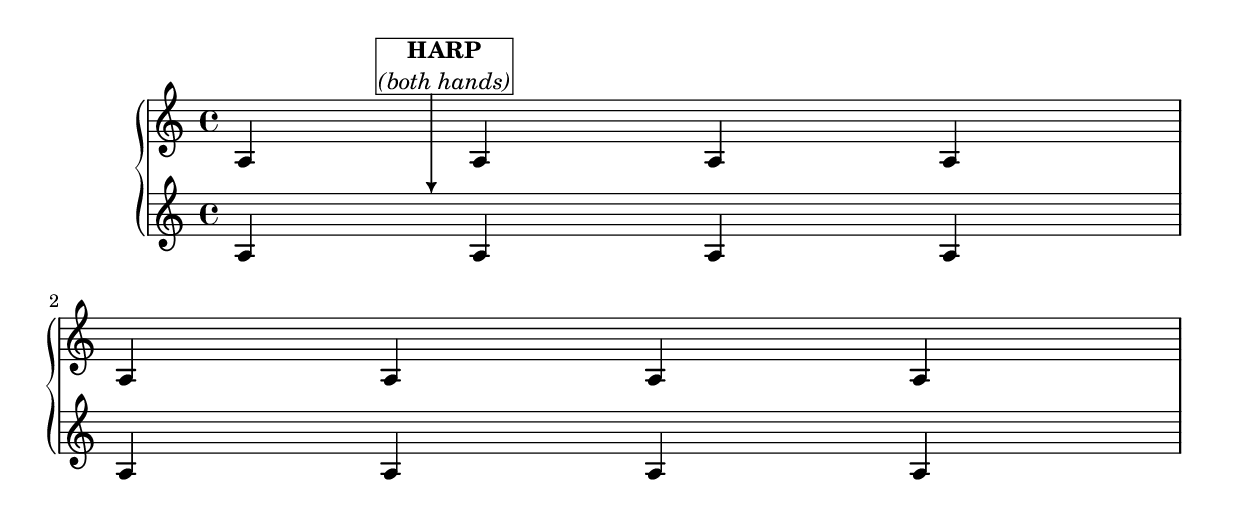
\version "2.24.2"

\version "2.24.2"

%% http://lsr.di.unimi.it/LSR/Item?id=1026
%% see also http://lsr.di.unimi.it/LSR/Item?id=650
%% Credits PPS on Feb. 2016

%%%% Snippet start here:

%%% "arrows.ily %%%

#(define-markup-command 
   (arrow layout props 
     type ;; "open" "close" "huron" "long" "large" "wings" "relief"
     fletching? ;; #t or #f
     axis ;; X or Y
     direction ;; RIGHT or LEFT, UP or DOWN, 
     a-length ;; any number >= #0
     boldness) ;; #0 < any number < #1
   (string? boolean? ly:dir? ly:dir? number? number?)
  "Draw arrows with variable length & boldness."
  (define fletching #t)  
  (interpret-markup layout props
    (cond 
     
;; "open" optimal thickness #0.14
      ((and (string=? type "open")(and (eq? axis X)(eq? direction 1)))
       (if (eq? fletching fletching?)
           (markup 
             (#:override (cons (quote filled) #f)
              (#:path boldness
               `((moveto    0.0  0.0)
                 (curveto  -0.4  0.0  -0.7  0.18  -0.94  0.44)
                 (moveto    0.0  0.0)
                 (curveto  -0.4  0.0  -0.7 -0.18  -0.94 -0.44)
                 (moveto    0.0  0.0)
                 (lineto   ,(+ (* a-length -1) 1) 0)
                 (rmoveto   1.44  0.0)
                 (rcurveto -0.4   0.0 -0.7  0.18 -0.94  0.44)
                 (rmoveto   0.94 -0.44)
                 (rcurveto -0.4   0.0 -0.7 -0.18 -0.94 -0.44)
                 (rmoveto   0.44  0.44)
                 (rcurveto -0.4   0.0 -0.7  0.18 -0.94  0.44)
                 (rmoveto   0.94 -0.44)
                 (rcurveto -0.4   0.0 -0.7 -0.18 -0.94 -0.44)
                 (rmoveto   0.44  0.44)
                 (rcurveto -0.4   0.0 -0.7  0.18 -0.94  0.44)
                 (rmoveto   0.94 -0.44)
                 (rcurveto -0.4   0.0 -0.7 -0.18 -0.94 -0.44)
                 (rmoveto   0.44  0.44)
                 (rcurveto -0.4   0.0 -0.7  0.18 -0.94  0.44)
                 (rmoveto   0.94 -0.44)
                 (rcurveto -0.4   0.0 -0.7 -0.18 -0.94 -0.44)))))
            (markup 
             (#:override (cons (quote filled) #f)
              (#:path boldness
               `((moveto    0.0  0.0)
                 (curveto  -0.4  0.0  -0.7  0.18  -0.94  0.44)
                 (moveto    0.0  0.0)
                 (curveto  -0.4  0.0  -0.7 -0.18  -0.94 -0.44)
                 (moveto    0.0  0.0)
                 (lineto   ,(* a-length -1) 0)))))))
     
      ((and (string=? type "open")(and (eq? axis X)(eq? direction -1)))
       (if (eq? fletching fletching?)
           (markup 
             (#:override (cons (quote filled) #f)
              (#:path boldness
               `((moveto    0.0  0.0)
                 (curveto   0.4  0.0   0.7  0.18   0.94  0.44)
                 (moveto    0.0  0.0)
                 (curveto   0.4  0.0   0.7 -0.18   0.94 -0.44)
                 (moveto    0.0  0.0)
                 (lineto   ,(- a-length 1) 0)
                 (rmoveto  -1.44   0.0)
                 (rcurveto  0.4   0.0  0.7  0.18  0.94  0.44)
                 (rmoveto  -0.94 -0.44)
                 (rcurveto  0.4   0.0  0.7 -0.18  0.94 -0.44)
                 (rmoveto  -0.44  0.44)
                 (rcurveto  0.4   0.0  0.7  0.18  0.94  0.44)
                 (rmoveto  -0.94 -0.44)
                 (rcurveto  0.4   0.0  0.7 -0.18  0.94 -0.44)
                 (rmoveto  -0.44  0.44)
                 (rcurveto  0.4   0.0  0.7  0.18  0.94  0.44)
                 (rmoveto  -0.94 -0.44)
                 (rcurveto  0.4   0.0  0.7 -0.18  0.94 -0.44)
                 (rmoveto  -0.44  0.44)
                 (rcurveto  0.4   0.0  0.7  0.18  0.94  0.44)
                 (rmoveto  -0.94 -0.44)
                 (rcurveto  0.4   0.0  0.7 -0.18  0.94 -0.44)))))
            (markup 
             (#:override (cons (quote filled) #f)
              (#:path boldness
               `((moveto    0.0  0.0)
                 (curveto   0.4  0.0   0.7  0.18   0.94  0.44)
                 (moveto    0.0  0.0)
                 (curveto   0.4  0.0   0.7 -0.18   0.94 -0.44)
                 (moveto    0.0  0.0)
                 (lineto   ,a-length 0)))))))
      
      ((and (string=? type "open")(and (eq? axis Y)(eq? direction 1)))
       (if (eq? fletching fletching?)
           (markup 
             (#:override (cons (quote filled) #f)
              (#:path boldness
               `((moveto    0.0  0.0)
                 (curveto   0.0 -0.4  0.18  -0.7   0.44 -0.94)
                 (moveto    0.0  0.0)
                 (curveto   0.0 -0.4 -0.18  -0.7  -0.44 -0.94)
                 (moveto    0.0  0.0)
                 (lineto    0.0  ,(+ (* a-length -1) 1))
                 (rmoveto   0.0   1.44)
                 (rcurveto  0.0  -0.4  0.18 -0.7  0.44 -0.94)
                 (rmoveto  -0.44  0.94)
                 (rcurveto  0.0  -0.4 -0.18 -0.7 -0.44 -0.94)
                 (rmoveto   0.44  0.44)
                 (rcurveto  0.0  -0.4  0.18 -0.7  0.44 -0.94)
                 (rmoveto  -0.44  0.94)
                 (rcurveto  0.0  -0.4 -0.18 -0.7 -0.44 -0.94)
                 (rmoveto   0.44  0.44)
                 (rcurveto  0.0  -0.4  0.18 -0.7  0.44 -0.94)
                 (rmoveto  -0.44  0.94)
                 (rcurveto  0.0  -0.4 -0.18 -0.7 -0.44 -0.94)
                 (rmoveto   0.44  0.44)
                 (rcurveto  0.0  -0.4  0.18 -0.7  0.44 -0.94)
                 (rmoveto  -0.44  0.94)
                 (rcurveto  0.0  -0.4 -0.18 -0.7 -0.44 -0.94)))))
            (markup 
             (#:override (cons (quote filled) #f)
              (#:path boldness
               `((moveto    0.0  0.0)
                 (curveto   0.0 -0.4  0.18  -0.7   0.44 -0.94)
                 (moveto    0.0  0.0)
                 (curveto   0.0 -0.4 -0.18  -0.7  -0.44 -0.94)
                 (moveto    0.0  0.0)
                 (lineto    0.0 ,(* a-length -1))))))))
     
      ((and (string=? type "open")(and (eq? axis Y)(eq? direction -1)))
       (if (eq? fletching fletching?)
           (markup 
             (#:override (cons (quote filled) #f)
              (#:path boldness
               `((moveto    0.0  0.0)
                 (curveto   0.0  0.4  0.18   0.7   0.44  0.94)
                 (moveto    0.0  0.0)
                 (curveto   0.0  0.4 -0.18   0.7  -0.44  0.94)
                 (moveto    0.0  0.0)
                 (lineto    0.0  ,(- a-length 1))
                 (rmoveto   0.0  -1.44)
                 (rcurveto  0.0   0.4  0.18  0.7  0.44  0.94)
                 (rmoveto  -0.44 -0.94)
                 (rcurveto  0.0   0.4 -0.18  0.7 -0.44  0.94)
                 (rmoveto   0.44 -0.44)
                 (rcurveto  0.0   0.4  0.18  0.7  0.44  0.94)
                 (rmoveto  -0.44 -0.94)
                 (rcurveto  0.0   0.4 -0.18  0.7 -0.44  0.94)
                 (rmoveto   0.44 -0.44)
                 (rcurveto  0.0   0.4  0.18  0.7  0.44  0.94)
                 (rmoveto  -0.44 -0.94)
                 (rcurveto  0.0   0.4 -0.18  0.7 -0.44  0.94)
                 (rmoveto   0.44 -0.44)
                 (rcurveto  0.0   0.4  0.18  0.7  0.44  0.94)
                 (rmoveto  -0.44 -0.94)
                 (rcurveto  0.0   0.4 -0.18  0.7 -0.44  0.94)))))
            (markup 
             (#:override (cons (quote filled) #f)
              (#:path boldness
               `((moveto    0.0  0.0)
                 (curveto   0.0  0.4  0.18   0.7   0.44  0.94)
                 (moveto    0.0  0.0)
                 (curveto   0.0  0.4 -0.18   0.7  -0.44  0.94)
                 (moveto    0.0  0.0)
                 (lineto    0.0 ,a-length)))))))
     
;; "close" optimal thickness #0.14
      ((and (string=? type "closed")(and (eq? axis X)(eq? direction 1)))
       (if (eq? fletching fletching?)
           (markup 
             (#:override (cons (quote filled) #t)
              (#:path boldness
               `((moveto    0.0   0.0)
                 (curveto  -0.06  0.00  -0.55 -0.07  -0.97 -0.47)
                 (curveto  -0.99 -0.38  -0.92 -0.20  -0.92 -0.02)
                 (lineto   ,(+ (* a-length -1) 3.03) -0.02)
                 (rcurveto -0.06  0.00  -0.55 -0.07  -0.97 -0.48)
                 (rlineto  -2.03  0.00)
                 (rcurveto  0.14  0.14   0.48  0.41   0.95  0.50)
                 (rcurveto -0.06  0.00  -0.55  0.07  -0.95  0.50)
                 (rlineto   2.03  0.00)
                 (rcurveto  0.14 -0.14   0.48 -0.41   0.95 -0.48)
                 (lineto   ,(+ (* a-length -1) 3.03)  0.02)
                 (lineto   -0.92  0.02)
                 (curveto  -0.92  0.20  -0.99  0.38  -0.97  0.47)
                 (curveto  -0.55  0.07  -0.06  0.00   0.00  0.00)))))
            (markup 
             (#:override (cons (quote filled) #t)
              (#:path boldness
               `((moveto    0.0  0.0)
                 (curveto -0.06  0.00  -0.55 -0.07  -0.97 -0.47)
                 (curveto -0.99 -0.38  -0.92 -0.20  -0.92 -0.02)
                 (lineto ,(* a-length -1) -0.02)
                 (lineto ,(* a-length -1)  0.02)
                 (lineto -0.92  0.02)
                 (curveto -0.92  0.20  -0.99  0.38  -0.97  0.47)
                 (curveto -0.55  0.07  -0.06  0.00   0.00  0.00)))))))
     
      ((and (string=? type "closed")(and (eq? axis X)(eq? direction -1)))
       (if (eq? fletching fletching?)
           (markup 
             (#:override (cons (quote filled) #t)
              (#:path boldness
               `((moveto    0.0   0.0)
                 (curveto   0.06  0.00  0.55  -0.07  0.97 -0.47)
                 (curveto   0.99 -0.38  0.92  -0.20  0.92 -0.02)
                 (lineto   ,(- a-length 3.03) -0.02)
                 (rcurveto  0.06  0.00  0.55  -0.07  0.97 -0.48)
                 (rlineto   2.03  0.00)
                 (rcurveto -0.14  0.14 -0.48   0.41 -0.95  0.50)
                 (rcurveto  0.06  0.00  0.55   0.07  0.95  0.50)
                 (rlineto  -2.03  0.00)
                 (rcurveto -0.14 -0.14 -0.48  -0.41 -0.95 -0.48)
                 (lineto   ,(- a-length 3.03)  0.02)
                 (lineto    0.92  0.02)
                 (curveto   0.92  0.20  0.99   0.38  0.97  0.47)
                 (curveto   0.55  0.07  0.06   0.00  0.00  0.00)))))
            (markup 
             (#:override (cons (quote filled) #t)
              (#:path boldness
                `((moveto   0.0   0.0)
                 (curveto  0.06  0.00  0.55 -0.07  0.97 -0.47)
                 (curveto  0.99 -0.38  0.92 -0.20  0.92 -0.02)
                 (lineto   ,a-length -0.02)
                 (lineto   ,a-length  0.02)
                 (lineto   0.92  0.02)
                 (curveto  0.92  0.20  0.99  0.38  0.97  0.47)
                 (curveto  0.55  0.07  0.06  0.00  0.00  0.00)))))))
      
      ((and (string=? type "closed")(and (eq? axis Y)(eq? direction 1)))
       (if (eq? fletching fletching?)
           (markup 
             (#:override (cons (quote filled) #t)
              (#:path boldness
               `((moveto    0.00  0.00)
                 (curveto   0.00 -0.06  -0.07 -0.55  -0.47 -0.97)
                 (curveto  -0.38 -0.99  -0.20 -0.92  -0.02 -0.92)
                 (lineto   -0.02  ,(+ (* a-length -1) 3.03))
                 (rcurveto  0.00 -0.06  -0.07 -0.55  -0.48 -0.97)
                 (rlineto   0.00 -2.03)
                 (rcurveto  0.14  0.14   0.41  0.48   0.50  0.95 )
                 (rcurveto  0.00 -0.06   0.07 -0.55   0.50 -0.95)
                 (rlineto   0.00  2.03)
                 (rcurveto -0.14  0.14  -0.41  0.48  -0.48  0.95)
                 (lineto    0.02  ,(+ (* a-length -1) 3.03))
                 (lineto    0.02 -0.92)
                 (curveto   0.20 -0.92   0.38 -0.99   0.47 -0.97)
                 (curveto   0.07 -0.55   0.00 -0.06   0.00  0.00)))))
            (markup 
             (#:override (cons (quote filled) #t)
              (#:path boldness
               `((moveto   0.00  0.00)
                 (curveto  0.00 -0.06  -0.07 -0.55 -0.47 -0.97)
                 (curveto -0.38 -0.99  -0.20 -0.92 -0.02 -0.92)
                 (lineto  -0.02  ,(* a-length -1))
                 (lineto   0.02  ,(* a-length -1))
                 (lineto   0.02 -0.92 )
                 (curveto  0.20 -0.92   0.38 -0.99   0.47 -0.97)
                 (curveto  0.07 -0.55   0.00 -0.06   0.00  0.00)))))))
     
      ((and (string=? type "closed")(and (eq? axis Y)(eq? direction -1)))
       (if (eq? fletching fletching?)
           (markup 
             (#:override (cons (quote filled) #t)
              (#:path boldness
               `((moveto    0.0  0.0)
                 (curveto  0.00  0.06  -0.07  0.55 -0.47  0.97)
                 (curveto -0.38  0.99  -0.20  0.92 -0.02  0.92)
                 (lineto  -0.02  ,(- a-length 3.03))
                 
                 (rcurveto  0.00  0.06  -0.07  0.55  -0.48  0.97)
                 (rlineto   0.00  2.03)
                 (rcurveto  0.14 -0.14   0.41 -0.48   0.50 -0.95 )
                 (rcurveto  0.00  0.06   0.07  0.55   0.50  0.95)
                 (rlineto   0.00 -2.03)
                 (rcurveto -0.14 -0.14  -0.41 -0.48  -0.48 -0.95)
                 
                 (lineto   0.02  ,(- a-length 3.03))
                 (lineto   0.02  0.92 )
                 (curveto  0.20  0.92   0.38  0.99   0.47  0.97)
                 (curveto  0.07  0.55   0.00  0.06   0.00  0.00)))))
            (markup 
             (#:override (cons (quote filled) #t)
              (#:path boldness
               `((moveto    0.0  0.0)
                 (curveto  0.00  0.06  -0.07  0.55 -0.47  0.97)
                 (curveto -0.38  0.99  -0.20  0.92 -0.02  0.92)
                 (lineto  -0.02  ,a-length)
                 (lineto   0.02  ,a-length)
                 (lineto   0.02  0.92 )
                 (curveto  0.20  0.92   0.38  0.99   0.47  0.97)
                 (curveto  0.07  0.55   0.00  0.06   0.00  0.00)))))))    
      
;; "huron" optimal thickness #0.15
      ((and (string=? type "huron")(and (eq? axis X)(eq? direction 1)))
       (if (eq? fletching fletching?)
           (markup 
             (#:override (cons (quote filled) #f)
              (#:path boldness
               `((moveto    0.0  0.0)
                 (lineto   -0.6 -0.5)
                 (moveto    0.0  0.0)
                 (lineto   -0.6  0.5)
                 (moveto    0.0  0.0)
                 (lineto   ,(+ (* a-length -1) 0.6) 0)
                 (rmoveto   1.6  0.0)
                 (rlineto  -0.6  -0.5)
                 (rmoveto   0.6   0.5)
                 (rlineto  -0.6   0.5)
                 (rmoveto   0.2  -0.5)
                 (rlineto  -0.6  -0.5)
                 (rmoveto   0.6   0.5)
                 (rlineto  -0.6   0.5)
                 (rmoveto   0.2  -0.5)
                 (rlineto  -0.6  -0.5)
                 (rmoveto   0.6   0.5)
                 (rlineto  -0.6   0.5)
                 (rmoveto   0.2  -0.5)
                 (rlineto  -0.6  -0.5)
                 (rmoveto   0.6   0.5)
                 (rlineto  -0.6   0.5)
                 (rmoveto   0.2  -0.5)
                 (rlineto  -0.6  -0.5)
                 (rmoveto   0.6   0.5)
                 (rlineto  -0.6   0.5)))))
            (markup 
             (#:override (cons (quote filled) #f)
              (#:path boldness
               `((moveto    0.0  0.0)
                 (lineto   -0.6 -0.5)
                 (moveto    0.0  0.0)
                 (lineto   -0.6  0.5)
                 (moveto    0.0  0.0)
                 (lineto   ,(* a-length -1) 0)))))))
     
      ((and (string=? type "huron")(and (eq? axis X)(eq? direction -1)))
       (if (eq? fletching fletching?)
           (markup 
             (#:override (cons (quote filled) #f)
              (#:path boldness
               `((moveto    0.0  0.0)
                 (lineto    0.6 -0.5)
                 (moveto    0.0  0.0)
                 (lineto    0.6  0.5)
                 (moveto    0.0  0.0)
                 (lineto   ,(- a-length 0.6) 0)
                 (rmoveto  -1.6   0.0)
                 (rlineto   0.6  -0.5)
                 (rmoveto  -0.6   0.5)
                 (rlineto   0.6   0.5)
                 (rmoveto  -0.2  -0.5)
                 (rlineto   0.6  -0.5)
                 (rmoveto  -0.6   0.5)
                 (rlineto   0.6   0.5)
                 (rmoveto  -0.2  -0.5)
                 (rlineto   0.6  -0.5)
                 (rmoveto  -0.6   0.5)
                 (rlineto   0.6   0.5)
                 (rmoveto  -0.2  -0.5)
                 (rlineto   0.6  -0.5)
                 (rmoveto  -0.6   0.5)
                 (rlineto   0.6   0.5)
                 (rmoveto  -0.2  -0.5)
                 (rlineto   0.6  -0.5)
                 (rmoveto  -0.6   0.5)
                 (rlineto   0.6   0.5)))))
            (markup 
             (#:override (cons (quote filled) #f)
              (#:path boldness
               `((moveto    0.0  0.0)
                 (lineto    0.6 -0.5)
                 (moveto    0.0  0.0)
                 (lineto    0.6  0.5)
                 (moveto    0.0  0.0)
                 (lineto   ,a-length 0)))))))
      
      ((and (string=? type "huron")(and (eq? axis Y)(eq? direction 1)))
       (if (eq? fletching fletching?)
           (markup 
             (#:override (cons (quote filled) #f)
              (#:path boldness
               `((moveto    0.0  0.0)
                 (lineto   -0.5 -0.6)
                 (moveto    0.0  0.0)
                 (lineto    0.5 -0.6)
                 (moveto    0.0  0.0)
                 (lineto    0.0 ,(+ (* a-length -1) 0.6))
                 (rmoveto   0.0   1.6)
                 (rlineto   -0.5 -0.6)
                 (rmoveto   0.5   0.6)
                 (rlineto   0.5  -0.6)
                 (rmoveto  -0.5   0.2)
                 (rlineto  -0.5  -0.6)
                 (rmoveto   0.5   0.6)
                 (rlineto   0.5  -0.6)
                 (rmoveto  -0.5   0.2)
                 (rlineto  -0.5  -0.6)
                 (rmoveto   0.5   0.6)
                 (rlineto   0.5  -0.6)
                 (rmoveto  -0.5   0.2)
                 (rlineto  -0.5  -0.6)
                 (rmoveto   0.5   0.6)
                 (rlineto   0.5  -0.6)
                 (rmoveto  -0.5   0.2)
                 (rlineto  -0.5  -0.6)
                 (rmoveto   0.5   0.6)
                 (rlineto   0.5  -0.6)))))
            (markup 
             (#:override (cons (quote filled) #f)
              (#:path boldness
               `((moveto    0.0  0.0)
                 (lineto   -0.5 -0.6)
                 (moveto    0.0  0.0)
                 (lineto    0.5 -0.6)
                 (moveto    0.0  0.0)
                 (lineto    0.0 ,(* a-length -1))))))))
     
      ((and (string=? type "huron")(and (eq? axis Y)(eq? direction -1)))
       (if (eq? fletching fletching?)
           (markup 
             (#:override (cons (quote filled) #f)
              (#:path boldness
               `((moveto    0.0  0.0)
                 (lineto   -0.5  0.6)
                 (moveto    0.0  0.0)
                 (lineto    0.5  0.6)
                 (moveto    0.0  0.0)
                 (lineto    0.0 ,(- a-length 0.6))
                 (rmoveto   0.0  -1.6)
                 (rlineto   -0.5  0.6)
                 (rmoveto   0.5  -0.6)
                 (rlineto   0.5   0.6)
                 (rmoveto  -0.5  -0.2)
                 (rlineto  -0.5   0.6)
                 (rmoveto   0.5  -0.6)
                 (rlineto   0.5   0.6)
                 (rmoveto  -0.5  -0.2)
                 (rlineto  -0.5   0.6)
                 (rmoveto   0.5  -0.6)
                 (rlineto   0.5   0.6)
                 (rmoveto  -0.5  -0.2)
                 (rlineto  -0.5   0.6)
                 (rmoveto   0.5  -0.6)
                 (rlineto   0.5   0.6)
                 (rmoveto  -0.5  -0.2)
                 (rlineto  -0.5   0.6)
                 (rmoveto   0.5  -0.6)
                 (rlineto   0.5   0.6)))))
            (markup 
             (#:override (cons (quote filled) #f)
              (#:path boldness
               `((moveto    0.0  0.0)
                 (lineto   -0.5  0.6)
                 (moveto    0.0  0.0)
                 (lineto    0.5  0.6)
                 (moveto    0.0  0.0)
                 (lineto    0.0 ,a-length)))))))  
 
;; "long" optimal thickness #0.07
      ((and (string=? type "long")(and (eq? axis X)(eq? direction 1)))
       (if (eq? fletching fletching?)
           (markup 
             (#:override (cons (quote filled) #t)
              (#:path boldness
               `((moveto    0.0  0.0)
                 (lineto   -2.50 -0.60)
                 (curveto  -2.40 -0.40 -2.35 -0.15 -2.35 -0.05)
                 (lineto  ,(* (- a-length 2.40) -1) -0.05)
                 (rlineto  -0.30 -0.55)
                 (rlineto  -2.10  0.00)
                 (rlineto   0.30  0.60)
                 (rlineto  -0.30  0.60)
                 (rlineto   2.10  0.00)
                 (rlineto   0.30 -0.55)
                 (lineto  ,(* (- a-length 2.40) -1)  0.05)
                 (lineto   -2.35  0.05)
                 (curveto  -2.35  0.10 -2.40  0.40 -2.50  0.60)
                 (lineto    0.00  0.00)
                 (closepath)))))
            (markup 
             (#:override (cons (quote filled) #t)
              (#:path boldness
               `((moveto    0.00  0.00)
                 (lineto   -2.50 -0.60)
                 (curveto  -2.40 -0.40 -2.35 -0.15 -2.35 -0.05)
                 (lineto   ,(* a-length -1) -0.05)
                 (lineto   ,(* a-length -1)  0.05)
                 (lineto   -2.35  0.05)
                 (curveto  -2.35  0.10 -2.40  0.40 -2.50  0.60)
                 (lineto    0.00  0.00)
                 (closepath)))))))
     
      ((and (string=? type "long")(and (eq? axis X)(eq? direction -1)))
       (if (eq? fletching fletching?)
           (markup 
             (#:override (cons (quote filled) #t)
              (#:path boldness
               `((moveto    0.00  0.00)
                 (lineto    2.50 -0.60)
                 (curveto   2.40 -0.40  2.35 -0.15  2.35 -0.05)
                 (lineto  ,(- a-length 2.40) -0.05)
                 (rlineto   0.30 -0.55)
                 (rlineto   2.10  0.00)
                 (rlineto  -0.30  0.60)
                 (rlineto   0.30  0.60)
                 (rlineto  -2.10  0.00)
                 (rlineto  -0.30 -0.55)
                 (lineto  ,(- a-length 2.40)  0.05)
                 (lineto    2.35  0.05)
                 (curveto   2.35  0.10  2.40  0.40  2.50  0.60)
                 (lineto    0.00  0.00)
                 (closepath)))))
            (markup 
             (#:override (cons (quote filled) #t)
              (#:path boldness
               `((moveto    0.00  0.00)
                 (lineto    2.50 -0.60)
                 (curveto   2.40 -0.40  2.35 -0.15  2.35 -0.05)
                 (lineto   ,a-length -0.05)
                 (lineto   ,a-length  0.05)
                 (lineto    2.35  0.05)
                 (curveto   2.35  0.10  2.40  0.40  2.50  0.60)
                 (lineto    0.00  0.00)
                 (closepath)))))))
      
      ((and (string=? type "long")(and (eq? axis Y)(eq? direction 1)))
       (if (eq? fletching fletching?)
           (markup 
             (#:override (cons (quote filled) #t)
              (#:path boldness
               `((moveto    0.00 0.00)
                 (lineto   -0.60 -2.50)
                 (curveto  -0.40 -2.40 -0.15 -2.35 -0.05 -2.35)
                 (lineto   -0.05 ,(+ (* a-length -1) 2.40))
                 (rlineto  -0.55 -0.30)
                 (rlineto   0.00 -2.10)
                 (rlineto   0.60  0.30)
                 (rlineto   0.60 -0.30)
                 (rlineto   0.00  2.10)
                 (rlineto  -0.55  0.30)
                 (lineto    0.05 ,(+ (* a-length -1) 2.40))
                 (lineto    0.05 -2.35)
                 (curveto   0.10 -2.35  0.40 -2.40  0.60 -2.50)
                 (lineto    0.00  0.00)
                 (closepath)))))
            (markup 
             (#:override (cons (quote filled) #t)
              (#:path boldness
               `((moveto    0.00  0.00)
                 (lineto   -0.60 -2.50)
                 (curveto  -0.40 -2.40 -0.15 -2.35 -0.05 -2.35)
                 (lineto   -0.05 ,(* a-length -1))
                 (lineto    0.05 ,(* a-length -1))
                 (lineto    0.05 -2.35)
                 (curveto   0.10 -2.35  0.40  -2.40  0.60 -2.50)
                 (lineto    0.00  0.00)
                 (closepath)))))))
     
      ((and (string=? type "long")(and (eq? axis Y)(eq? direction -1)))
       (if (eq? fletching fletching?)
           (markup 
             (#:override (cons (quote filled) #t)
              (#:path boldness
               `((moveto    0.00  0.00)
                 (lineto   -0.60  2.50)
                 (curveto  -0.40  2.40  -0.15  2.35 -0.05 2.35)
                 (lineto   -0.05 ,(- a-length 2.40))
                 (rlineto  -0.55  0.30)
                 (rlineto   0.00  2.10)
                 (rlineto   0.60 -0.30)
                 (rlineto   0.60  0.30)
                 (rlineto   0.00 -2.10)
                 (rlineto  -0.55 -0.30)
                 (lineto    0.05 ,(- a-length 2.40))
                 (lineto    0.05  2.35)
                 (curveto   0.10  2.35  0.40  2.40  0.60 2.50)
                 (lineto    0.00  0.00)
                 (closepath)))))
            (markup 
             (#:override (cons (quote filled) #t)
              (#:path boldness
               `((moveto    0.00  0.00)
                 (lineto    -0.60 2.50)
                 (curveto  -0.40   2.40 -0.15  2.35 -0.05 2.35)
                 (lineto   -0.05 ,a-length)
                 (lineto    0.05 ,a-length)
                 (lineto    0.05  2.35)
                 (curveto    0.10  2.35  0.40  2.40  0.60 2.50)
                 (lineto    0.00  0.00)
                 (closepath)))))))
      
;; "large" optimal thickness #0.07
      ((and (string=? type "large")(and (eq? axis X)(eq? direction 1)))
       (if (eq? fletching fletching?)
           (markup 
             (#:override (cons (quote filled) #t)
              (#:path boldness
               `((moveto    0.0  0.0)
                 (lineto  -1.5  2.0)
                 (lineto  -1.5  1.0)
                 (lineto  ,(* a-length -1)  1.5)
                 (rlineto  1.0 -1.5)
                 (rlineto -1.0 -1.5)
                 (lineto  ,(* a-length -1) -1.5)
                 (lineto  -1.5 -1.0)
                 (lineto  -1.5 -2.0)
                 (lineto   0.0  0.0)
                 (closepath)))))
            (markup 
             (#:override (cons (quote filled) #t)
              (#:path boldness
               `((moveto  0.0  0.0)
                 (lineto -1.5  2.0)
                 (lineto -1.5  1.0)
                 (lineto ,(* a-length -1)  1.5)
                 (lineto ,(* a-length -1) -1.5)
                 (lineto -1.5 -1.0)
                 (lineto -1.5 -2.0)
                 (lineto  0.0  0.0)
                 (closepath)))))))
     
      ((and (string=? type "large")(and (eq? axis X)(eq? direction -1)))
       (if (eq? fletching fletching?)
           (markup 
             (#:override (cons (quote filled) #t)
              (#:path boldness
               `((moveto   0.0  0.0)
                 (lineto   1.5  2.0)
                 (lineto   1.5  1.0)
                 (lineto  ,a-length  1.5)
                 (rlineto -1.0 -1.5)
                 (rlineto  1.0 -1.5)
                 (lineto  ,a-length -1.5)
                 (lineto   1.5 -1.0)
                 (lineto   1.5 -2.0)
                 (lineto   0.0  0.0)
                 (closepath)))))
            (markup 
             (#:override (cons (quote filled) #t)
              (#:path boldness
               `((moveto  0.0  0.0)
                 (lineto  1.5  2.0)
                 (lineto  1.5  1.0)
                 (lineto ,a-length  1.5)
                 (lineto ,a-length -1.5)
                 (lineto  1.5 -1.0)
                 (lineto  1.5 -2.0)
                 (lineto  0.0  0.0)
                 (closepath)))))))
      
      ((and (string=? type "large")(and (eq? axis Y)(eq? direction 1)))
       (if (eq? fletching fletching?)
           (markup 
             (#:override (cons (quote filled) #t)
              (#:path boldness
               `((moveto   0.0  0.0)
                 (lineto   2.0 -1.5)
                 (lineto   1.0 -1.5)
                 (lineto   1.5 ,(* a-length -1))
                 (rlineto -1.5  1.0)
                 (rlineto -1.5 -1.0)
                 (lineto  -1.5 ,(* a-length -1))
                 (lineto  -1.0 -1.5)
                 (lineto  -2.0 -1.5)
                 (lineto   0.0  0.0)
                 (closepath)))))
            (markup 
             (#:override (cons (quote filled) #t)
              (#:path boldness
               `((moveto  0.0  0.0)
                 (lineto  2.0 -1.5)
                 (lineto  1.0 -1.5)
                 (lineto  1.5 ,(* a-length -1))
                 (lineto -1.5 ,(* a-length -1))
                 (lineto -1.0 -1.5)
                 (lineto -2.0 -1.5)
                 (lineto  0.0  0.0)
                 (closepath)))))))
     
      ((and (string=? type "large")(and (eq? axis Y)(eq? direction -1)))
       (if (eq? fletching fletching?)
           (markup 
             (#:override (cons (quote filled) #t)
              (#:path boldness
               `((moveto   0.0  0.0)
                 (lineto   2.0  1.5)
                 (lineto   1.0  1.5)
                 (lineto   1.5 ,a-length)
                 (rlineto -1.5 -1.0)
                 (rlineto -1.5  1.0)
                 (lineto  -1.5 ,a-length)
                 (lineto  -1.0  1.5)
                 (lineto  -2.0  1.5)
                 (lineto   0.0  0.0)
                 (closepath)))))
            (markup 
             (#:override (cons (quote filled) #t)
              (#:path boldness
               `((moveto  0.0  0.0)
                 (lineto  2.0  1.5)
                 (lineto  1.0  1.5)
                 (lineto  1.5 ,a-length)
                 (lineto -1.5 ,a-length)
                 (lineto -1.0  1.5)
                 (lineto -2.0  1.5)
                 (lineto  0.0  0.0)
                 (closepath)))))))
      
;; "wings" optimal thickness #0.1
      ((and (string=? type "wings")(and (eq? axis X)(eq? direction 1)))
       (if (eq? fletching fletching?)
           (markup 
             (#:override (cons (quote filled) #f)
              (#:path boldness
               `((moveto   0.00  0.00)
                 (lineto  -1.40  1.40)
                 (lineto  -2.00  1.40)
                 (lineto  -0.87  0.23)
                 (lineto  ,(* (- a-length 3.88) -1)  0.22)
                 (lineto  ,(* (- a-length 2.80) -1)  1.40)
                 (lineto  ,(* (- a-length 2.20) -1)  1.40)
                 (lineto  ,(* (- a-length 3.40) -1)  0.00)
                 (lineto  ,(* (- a-length 2.20) -1) -1.40)
                 (lineto  ,(* (- a-length 2.80) -1) -1.40)
                 (lineto  ,(* (- a-length 3.88) -1) -0.22)
                 (lineto  ,(* (- a-length 3.88) -1) -0.22)
                 (lineto  -0.87 -0.22)
                 (lineto  -2.0 -1.40)
                 (lineto  -1.40 -1.40)
                 (closepath)
                 (moveto  ,(* (- a-length 2.90) -1)  0.00)
                 (rlineto -1.20  1.40)
                 (rlineto -0.60  0.00)
                 (rlineto  1.20 -1.40)
                 (rlineto -1.20 -1.40)
                 (rlineto  0.60  0.00)
                 (rlineto  1.20  1.40)
                 (rmoveto -1.10  0.00)
                 (rlineto -1.20  1.40)
                 (rlineto -0.60  0.00)
                 (rlineto  1.20 -1.40)
                 (rlineto -1.20 -1.40)
                 (rlineto  0.60  0.00)
                 (rlineto  1.20  1.40)
                 (closepath)))))
            (markup 
             (#:override (cons (quote filled) #f)
              (#:path boldness
               `((moveto   0.00  0.00)
                 (lineto  -1.40  1.40)
                 (lineto  -2.00  1.40)
                 (lineto  -0.87  0.23)
                 (lineto  ,(* a-length -1)  0.22)
                 (lineto  ,(* a-length -1) -0.22)
                 (lineto  -0.87 -0.22)
                 (lineto  -2.00 -1.40)
                 (lineto  -1.40 -1.40)
                 (closepath)))))))
     
      ((and (string=? type "wings")(and (eq? axis X)(eq? direction -1)))
       (if (eq? fletching fletching?)
           (markup 
             (#:override (cons (quote filled) #f)
              (#:path boldness
               `((moveto  -0.00  0.00)
                 (lineto   1.40  1.40)
                 (lineto   2.00  1.40)
                 (lineto   0.87  0.23)
                 (lineto  ,(- a-length 3.88)  0.22)
                 (lineto  ,(- a-length 2.80)  1.40)
                 (lineto  ,(- a-length 2.20)  1.40)
                 (lineto  ,(- a-length 3.40)  0.00)
                 (lineto  ,(- a-length 2.20) -1.40)
                 (lineto  ,(- a-length 2.80) -1.40)
                 (lineto  ,(- a-length 3.88) -0.22)
                 (lineto  ,(- a-length 3.88) -0.22)
                 (lineto   0.87 -0.22)
                 (lineto   2.0 -1.40)
                 (lineto   1.40 -1.40)
                 (closepath)
                 (moveto  ,(- a-length 2.90)  0.00)
                 (rlineto  1.20  1.40)
                 (rlineto  0.60  0.00)
                 (rlineto -1.20 -1.40)
                 (rlineto  1.20 -1.40)
                 (rlineto -0.60  0.00)
                 (rlineto -1.20  1.40)
                 (rmoveto  1.10  0.00)
                 (rlineto  1.20  1.40)
                 (rlineto  0.60  0.00)
                 (rlineto -1.20 -1.40)
                 (rlineto  1.20 -1.40)
                 (rlineto -0.60  0.00)
                 (rlineto -1.20  1.40)
                 (closepath)))))
            (markup 
             (#:override (cons (quote filled) #f)
              (#:path boldness
               `((moveto   0.00  0.00)
                 (lineto   1.40  1.40)
                 (lineto   2.00  1.40)
                 (lineto   0.87  0.23)
                 (lineto  ,a-length  0.22)
                 (lineto  ,a-length -0.22)
                 (lineto   0.87 -0.22)
                 (lineto   2.00 -1.40)
                 (lineto   1.40 -1.40)
                 (closepath)))))))
      
      ((and (string=? type "wings")(and (eq? axis Y)(eq? direction 1)))
       (if (eq? fletching fletching?)
           (markup 
             (#:override (cons (quote filled) #f)
              (#:path boldness
               `((moveto  0.00  0.00)
                 (lineto  1.40 -1.40)
                 (lineto  1.40 -2.00)
                 (lineto  0.23 -0.87)
                 (lineto  0.22 ,(* (- a-length 3.88) -1))
                 (lineto  1.40 ,(* (- a-length 2.80) -1))
                 (lineto  1.40 ,(* (- a-length 2.20) -1))
                 (lineto  0.00 ,(* (- a-length 3.40) -1))
                 (lineto -1.40 ,(* (- a-length 2.20) -1))
                 (lineto -1.40 ,(* (- a-length 2.80) -1))
                 (lineto -0.22 ,(* (- a-length 3.88) -1))
                 (lineto -0.22 ,(* (- a-length 3.88) -1))
                 (lineto -0.22 -0.87)
                 (lineto -1.40 -2.0)
                 (lineto -1.40 -1.40)
                 (closepath)
                 (moveto   0.00 ,(* (- a-length 2.90) -1))
                 (rlineto  1.40 -1.20)
                 (rlineto  0.00 -0.60)
                 (rlineto -1.40  1.20)
                 (rlineto -1.40 -1.20)
                 (rlineto  0.00  0.60)
                 (rlineto  1.40  1.20)
                 (rmoveto  0.00 -1.10)
                 (rlineto  1.40 -1.20)
                 (rlineto  0.00 -0.60)
                 (rlineto -1.40  1.20)
                 (rlineto -1.40 -1.20)
                 (rlineto  0.00  0.60)
                 (rlineto  1.40  1.20)
                 (closepath)))))
            (markup 
             (#:override (cons (quote filled) #f)
              (#:path boldness
               `((moveto  0.00  0.00)
                 (lineto  1.40 -1.40)
                 (lineto  1.40 -2.00)
                 (lineto  0.23 -0.87)
                 (lineto  0.22 ,(* a-length -1))
                 (lineto -0.22 ,(* a-length -1))
                 (lineto -0.22 -0.87)
                 (lineto -1.40 -2.00)
                 (lineto -1.40 -1.40)
                 (closepath)))))))
     
      ((and (string=? type "wings")(and (eq? axis Y)(eq? direction -1)))
       (if (eq? fletching fletching?)
           (markup 
             (#:override (cons (quote filled) #f)
              (#:path boldness
               `((moveto  0.00  0.00)
                 (lineto  1.40  1.40)
                 (lineto  1.40  2.00)
                 (lineto  0.23  0.87)
                 (lineto  0.22 ,(- a-length 3.88))
                 (lineto  1.40 ,(- a-length 2.80))
                 (lineto  1.40 ,(- a-length 2.20))
                 (lineto  0.00 ,(- a-length 3.40))
                 (lineto -1.40 ,(- a-length 2.20))
                 (lineto -1.40 ,(- a-length 2.80))
                 (lineto -0.22 ,(- a-length 3.88))
                 (lineto -0.22 ,(- a-length 3.88))
                 (lineto -0.22  0.87)
                 (lineto -1.40  2.00)
                 (lineto -1.40  1.40)
                 (closepath)
                 (moveto   0.00 ,(- a-length 2.90))
                 (rlineto  1.40  1.20)
                 (rlineto  0.00  0.60)
                 (rlineto -1.40 -1.20)
                 (rlineto -1.40  1.20)
                 (rlineto  0.00 -0.60)
                 (rlineto  1.40 -1.20)
                 (rmoveto  0.00  1.10)
                 (rlineto  1.40  1.20)
                 (rlineto  0.00  0.60)
                 (rlineto -1.40 -1.20)
                 (rlineto -1.40  1.20)
                 (rlineto  0.00 -0.60)
                 (rlineto  1.40 -1.20)
                 (closepath)))))
            (markup 
             (#:override (cons (quote filled) #f)
              (#:path boldness
               `((moveto  0.00  0.00)
                 (lineto  1.40  1.40)
                 (lineto  1.40  2.00)
                 (lineto  0.23  0.87)
                 (lineto  0.22 ,a-length)
                 (lineto -0.22 ,a-length)
                 (lineto -0.22  0.87)
                 (lineto -1.40  2.00)
                 (lineto -1.40  1.40)
                 (closepath))))))) 
        
;; "relief" optimal thickness #0.01
      ((and (string=? type "relief")(and (eq? axis X)(eq? direction 1)))
       (if (eq? fletching fletching?)
           (markup 
             (#:override (cons (quote filled) #t)
              (#:path boldness
               `((moveto   0.00  0.00)
                 (lineto  -3.00  1.00)
                 (lineto  -1.50  0.00)
                 (lineto  -2.15  0.00)
                 (curveto -2.15 -0.15 -2.30 -0.15 -2.30 -0.15)
                 (lineto  -3.00 -1.00)
                 (lineto  -1.50  0.00)
                 (closepath)
                 (lineto  -3.00 -1.00)
                 (lineto   0.00  0.00)
                 (closepath)
                 (moveto  -2.00  0.00)
                 (lineto  ,(* (- a-length 0.30) -1)  0.00)
                 (lineto  ,(* (- a-length 0.30) -1)  0.15)
                 (rlineto  0.70  0.00)
                 (rlineto -1.00  0.85)
                 (rlineto  0.50 -0.85)
                 (rlineto -0.50  0.85)
                 (rlineto  2.50  0.00)
                 (rlineto  1.00 -0.85)
                 (lineto  -2.30  0.15)
                 (lineto  -3.00  1.00)
                 (lineto  -2.30  0.15)
                 (curveto -2.20  0.15 -2.15  0.10 -2.15  0.00)
                 (closepath)
                 (moveto  -2.30 -0.15)
                 (lineto  ,(* (- a-length 0.30) -1) -0.15)
                 (lineto  ,(* (- a-length 0.30) -1)  0.00)
                 (lineto  ,(* (- a-length 0.30) -1) -0.15)
                 (rmoveto  0.70  0.00)
                 (rlineto -1.00 -0.85)
                 (rlineto  0.50  0.85)
                 (rlineto  0.50  0.00)
                 (rmoveto -1.00 -0.85)
                 (rlineto  2.50  0.00)
                 (rlineto  1.00  0.85)
                 (rlineto -1.00 -0.85)
                 (closepath)))))
            (markup 
             (#:override (cons (quote filled) #t)
              (#:path boldness
               `((moveto   0.00  0.00)
                 (lineto  -3.00  1.00)
                 (lineto  -1.50  0.00)
                 (lineto  -2.15  0.00)
                 (curveto -2.15 -0.15 -2.30 -0.15  -2.30 -0.15)
                 (lineto  -3.00 -1.00)
                 (lineto  -1.50  0.00)
                 (closepath)
                 (lineto  -3.00 -1.00)
                 (lineto   0.00  0.00)
                 (closepath)
                 (moveto  -2.00  0.00)
                 (lineto ,(* (- a-length 0.30) -1)  0.00)
                 (lineto ,(* (- a-length 0.30) -1)  0.15)
                 (lineto  -2.30  0.15)
                 (lineto  -3.00  1.00)
                 (lineto  -2.30  0.15)
                 (curveto -2.20  0.15  -2.15  0.10  -2.15  0.00)
                 (closepath)
                 (moveto  -2.30 -0.15)
                 (lineto ,(* (- a-length 0.30) -1) -0.15)
                 (lineto ,(* (- a-length 0.30) -1)  0.00)
                 (lineto ,(* (- a-length 0.30) -1) -0.15)
                 (closepath)))))))
     
      ((and (string=? type "relief")(and (eq? axis X)(eq? direction -1)))
       (if (eq? fletching fletching?)
           (markup 
             (#:override (cons (quote filled) #t)
              (#:path boldness
               `((moveto   0.00  0.00)
                 (lineto   3.00  1.00)
                 (lineto   1.50  0.00)
                 (lineto   2.15  0.00)
                 (curveto  2.15 -0.15  2.30 -0.15 2.30 -0.15)
                 (lineto   3.00 -1.00)
                 (lineto   1.50  0.00)
                 (closepath)
                 (lineto   3.00 -1.00)
                 (lineto   0.00  0.00)
                 (closepath)
                 (moveto   2.00  0.00)
                 (lineto  ,(- a-length 0.30)  0.00)
                 (lineto  ,(- a-length 0.30)  0.15)
                 (rlineto -0.70  0.00)
                 (rlineto  1.00  0.85)
                 (rlineto -0.50 -0.85)
                 (rlineto  0.50  0.85)
                 (rlineto -2.50  0.00)
                 (rlineto -1.00 -0.85)
                 (lineto   2.30  0.15)
                 (lineto   3.00  1.00)
                 (lineto   2.30  0.15)
                 (curveto  2.20  0.15  2.15  0.10  2.15  0.00)
                 (closepath)
                 (moveto   2.30 -0.15)
                 (lineto  ,(- a-length 0.30) -0.15)
                 (lineto  ,(- a-length 0.30)  0.00) 
                 (lineto  ,(- a-length 0.30) -0.15)
                 (rmoveto -0.70  0.00)
                 (rlineto  1.00 -0.85)
                 (rlineto -0.50  0.85)
                 (rlineto -0.50  0.00)
                 (rmoveto  1.00 -0.85)
                 (rlineto -2.50  0.00)
                 (rlineto -1.00  0.85)
                 (rlineto  1.00 -0.85)
                 (closepath)))))
            (markup 
             (#:override (cons (quote filled) #t)
              (#:path boldness
               `((moveto  0.00  0.00)
                 (lineto  3.00  1.00)
                 (lineto  1.50  0.00)
                 (lineto  2.15  0.00)
                 (curveto 2.15 -0.15  2.30 -0.15 2.30 -0.15)
                 (lineto  3.00 -1.00)
                 (lineto  1.50  0.00)
                 (closepath)
                 (lineto  3.00 -1.00)
                 (lineto  0.00  0.00)
                 (closepath)
                 (moveto  2.00  0.00)
                 (lineto ,a-length  0.00)
                 (lineto ,a-length  0.15)
                 (lineto  2.30  0.15)
                 (lineto  3.00  1.00)
                 (lineto  2.30  0.15)
                 (curveto 2.20  0.15  2.15  0.10  2.15  0.00)
                 (closepath)
                 (moveto  2.30 -0.15)
                 (lineto ,a-length -0.15)
                 (lineto ,a-length  0.00)
                 (lineto ,a-length -0.15)
                 (closepath)))))))
      
      ((and (string=? type "relief")(and (eq? axis Y)(eq? direction 1)))
       (if (eq? fletching fletching?)
           (markup 
             (#:override (cons (quote filled) #t)
              (#:path boldness
               `((moveto   0.00   0.00)
                 (lineto   1.00  -3.00)
                 (lineto   0.00  -1.50)
                 (lineto   0.00  -2.15)
                 (curveto -0.15  -2.15 -0.15 -2.30 -0.15 -2.30)
                 (lineto  -1.00  -3.00)
                 (lineto   0.00  -1.50)
                 (closepath)
                 (lineto  -1.00 -3.00)
                 (lineto   0.00  0.00)
                 (closepath)
                 (moveto   0.00 -2.00)
                 (lineto   0.00 ,(* (- a-length 0.30) -1))
                 (lineto   0.15 ,(* (- a-length 0.30) -1))
                 (rlineto  0.00  0.70)
                 (rlineto  0.85 -1.00)
                 (rlineto -0.85  0.50)
                 (rlineto  0.85 -0.50)
                 (rlineto  0.00  2.50)
                 (rlineto -0.85  1.00)
                 (lineto   0.15 -2.30)
                 (lineto   1.00 -3.00)
                 (lineto   0.15 -2.30)
                 (curveto  0.15 -2.20  0.10 -2.15  0.00 -2.15)
                 (closepath)
                 (moveto  -0.15  -2.30)
                 (lineto  -0.15  ,(* (- a-length 0.30) -1))
                 (lineto   0.00  ,(* (- a-length 0.30) -1))
                 (lineto  -0.15  ,(* (- a-length 0.30) -1))
                 (rmoveto  0.00  0.70)
                 (rlineto -0.85 -1.00)
                 (rlineto  0.85  0.50)
                 (rlineto  0.00  0.50)
                 (rmoveto -0.85 -1.00)
                 (rlineto  0.00  2.50)
                 (rlineto  0.85  1.00)
                 (rlineto -0.85 -1.00)
                 (closepath)))))
            (markup 
             (#:override (cons (quote filled) #t)
              (#:path boldness
               `((moveto   0.00  0.00)
                 (lineto   1.00 -3.00)
                 (lineto   0.00 -1.50)
                 (lineto   0.00 -2.15)
                 (curveto -0.15 -2.15 -0.15 -2.30 -0.15  -2.30)
                 (lineto  -1.00 -3.00)
                 (lineto   0.00 -1.50)
                 (closepath)
                 (lineto  -1.00 -3.00)
                 (lineto   0.00  0.00)
                 (closepath)
                 (moveto   0.00 -2.00)
                 (lineto   0.00 ,(* (- a-length 0.30) -1))
                 (lineto   0.15 ,(* (- a-length 0.30) -1))
                 (lineto   0.15 -2.30)
                 (lineto   1.00 -3.00)
                 (lineto   0.15 -2.30)
                 (curveto  0.15 -2.20  0.10  -2.15  0.00  -2.15)
                 (closepath)
                 (moveto  -0.15 -2.30)
                 (lineto  -0.15 ,(* (- a-length 0.30) -1))
                 (lineto   0.00 ,(* (- a-length 0.30) -1))
                 (lineto  -0.15 ,(* (- a-length 0.30) -1))
                 (closepath)))))))
     
      ((and (string=? type "relief")(and (eq? axis Y)(eq? direction -1)))
       (if (eq? fletching fletching?)
           (markup 
             (#:override (cons (quote filled) #t)
              (#:path boldness
               `((moveto   0.00  -0.00)
                 (lineto   1.00   3.00)
                 (lineto   0.00   1.50)
                 (lineto   0.00   2.15)
                 (curveto -0.15   2.15 -0.15  2.30 -0.15  2.30)
                 (lineto  -1.00   3.00)
                 (lineto   0.00   1.50)
                 (closepath)
                 (lineto  -1.00  3.00)
                 (lineto   0.00  0.00)
                 (closepath)
                 (moveto   0.00  2.00)
                 (lineto   0.00 ,(- a-length 0.30))
                 (lineto   0.15 ,(- a-length 0.30))
                 (rlineto  0.00 -0.70)
                 (rlineto  0.85  1.00)
                 (rlineto -0.85 -0.50)
                 (rlineto  0.85  0.50)
                 (rlineto  0.00 -2.50)
                 (rlineto -0.85 -1.00)
                 (lineto   0.15  2.30)
                 (lineto   1.00  3.00)
                 (lineto   0.15  2.30)
                 (curveto  0.15  2.20  0.10  2.15  0.00  2.15)
                 (closepath)
                 (moveto  -0.15   2.30)
                 (lineto  -0.15  ,(- a-length 0.30))
                 (lineto   0.00  ,(- a-length 0.30))
                 (lineto  -0.15  ,(- a-length 0.30))
                 (rmoveto  0.00 -0.70)
                 (rlineto -0.85  1.00)
                 (rlineto  0.85 -0.50)
                 (rlineto  0.00 -0.50)
                 (rmoveto -0.85  1.00)
                 (rlineto  0.00 -2.50)
                 (rlineto  0.85 -1.00)
                 (rlineto -0.85  1.00)
                 (closepath)))))
            (markup 
             (#:override (cons (quote filled) #t)
              (#:path boldness
               `((moveto   0.00  0.00)
                 (lineto   1.00  3.00)
                 (lineto   0.00  1.50)
                 (lineto   0.00  2.15)
                 (curveto -0.15  2.15 -0.15  2.30 -0.15  2.30)
                 (lineto  -1.00  3.00)
                 (lineto   0.00  1.50)
                 (closepath)
                 (lineto  -1.00  3.00)
                 (lineto   0.00  0.00)
                 (closepath)
                 (moveto   0.00  2.00)
                 (lineto   0.00 ,(- a-length 0.30))
                 (lineto   0.15 ,(- a-length 0.30))
                 (lineto   0.15  2.30)
                 (lineto   1.00  3.00)
                 (lineto   0.15  2.30)
                 (curveto  0.15  2.20  0.10   2.15  0.00  2.15)
                 (closepath)
                 (moveto  -0.15  2.30)
                 (lineto  -0.15 ,(- a-length 0.30))
                 (lineto   0.00 ,(- a-length 0.30))
                 (lineto  -0.15 ,(- a-length 0.30))
                 (closepath)))))))
          
      (else (ly:error "Arrows' parameter(s) do not fit")))))

%%% end "arrows.ily %%%


HarpBH =  ^\markup 
           \translate #'(-5 . 0) 
           \box
           \override #'(line-width . 5) 
           \wordwrap { 
               \center-align \bold "HARP"
               \center-align \italic "(both hands)"
           }
           
HarpBHBH = ^\markup \translate #'(-10 . 0) {
            \with-dimensions #'(0 . 0) #'(0 . 0)
            \rotate #180
            \translate #'(6 . -3.5)
            \arrow #"closed" ##f #Y #UP #9.5 #0.1
            \box
            \override #'(line-width . 5) 
            \wordwrap { 
                \center-align \bold "HARP"
                \center-align \italic "(both hands)"
            }
    }
           
           
\score {
    \new PianoStaff <<
        \new Staff {
            a a \HarpBHBH a a \break
            a a a a
        }
        \new Staff {
            a a a a a a a a
        }
    >>
}